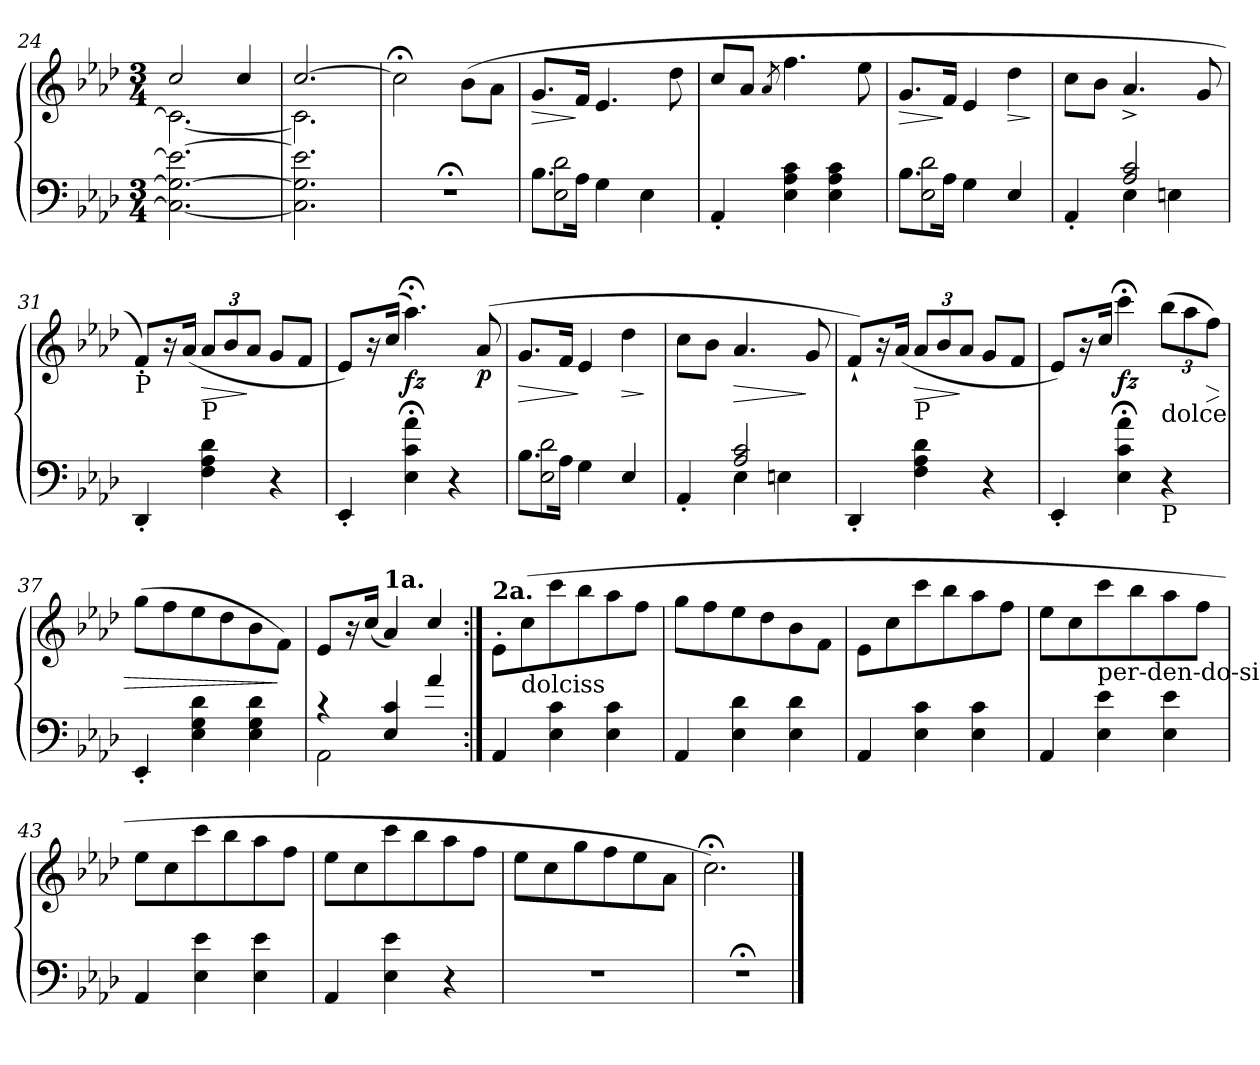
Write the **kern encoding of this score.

**kern	**kern	**dynam
*part1	*part1	*part1
*staff2	*staff1	*staff1/2
*clefF4	*clefG2	*
*k[b-e-a-d-]	*k[b-e-a-d-]	*
*A-:	*A-:	*
*M3/4	*M3/4	*
=24	=24	=24
*	*^	*
2.C\_ 2.G\_ 2.e\_	2cc/	2.c\_	.
.	4cc/	.	.
=25	=25	=25	=25
2.C\] 2.G\] 2.e\]	[2.cc/	2.c\]	.
*	*v	*v	*
=26	=26	=26
2.r;	2cc;\]	.
.	(>8b-\L	.
.	8a-\J	.
=27	=27	=27
*^	*	*
!	!	!	!LO:HP:b
8.B-\L	2E-\ 2d-\	8.g/L	>
16A-\Jk	.	16f/Jk	]
4G\	.	4.e-/	.
4E-\	4ryy	.	.
.	.	8dd-\	.
*v	*v	*	*
=28	=28	=28
4AA-'/	8cc/L	.
.	8a-/J	.
.	8qa-/	.
4E-\ 4A-\ 4c\	4.ff\	.
4E-\ 4A-\ 4c\	.	.
.	8ee-\	.
=29	=29	=29
*^	*	*
!	!	!	!LO:HP:b
8.B-\L	2E-\ 2d-\	8.g/L	>
16A-\Jk	.	16f/Jk	]
4G\	.	4e-/	.
!	!	!	!LO:HP:b
4E-/	4ryy	4dd-\	>
*v	*v	*	*
.	.	]
!!LO:LB:g=z
=30	=30	=30
*^	*	*
4AA-'/	4ryy	8cc\L	.
.	.	8b-\J	.
2A-/ 2c/	4E-\	4.a-^/	.
.	4En\	.	.
.	.	8g/	.
*v	*v	*	*
=31	=31	=31
!	!LO:TX:b:t=P	!
4DD-'/	8f'/L)	.
.	16r	.
.	(<16a-/Jk	.
*	*Xbrackettup	*
!	!LO:TX:b:t=P	!
!	!	!LO:HP:b
4F\ 4A-\ 4d-\	12a-/L	>
.	12b-/	.
.	12a-/J	]
4r	8g/L	.
.	8f/J	.
=32	=32	=32
4EE-'/	8e-/L)	.
.	16r	.
.	(<16cc/Jk	.
!	!	!LO:DY:b
4E-\; 4c\; 4a-\;	4.aa-;\)	fz
4r	.	.
!	!	!LO:DY:b
.	(>8a-/	p
=33	=33	=33
*^	*	*
!	!	!	!LO:HP:b
8.B-\L	2E-\ 2d-\	8.g/L	>
16A-\Jk	.	16f/Jk	.
4G\	.	4e-/	]
!	!	!	!LO:HP:b
4E-/	4ryy	4dd-\	>
*v	*v	*	*
.	.	]
=34	=34	=34
*^	*	*
4AA-'/	4ryy	8cc\L	.
.	.	8b-\J	.
!	!	!	!LO:HP:b
2A-/ 2c/	4E-\	4.a-/	>
.	4En\	.	.
.	.	8g/	]
*v	*v	*	*
=35	=35	=35
4DD-'/	8f`/L)	.
.	16r	.
.	(<16a-/Jk	.
!	!LO:TX:b:t=P	!
!	!	!LO:HP:b
4F\ 4A-\ 4d-\	12a-/L	>
.	12b-/	.
.	12a-/J	]
4r	8g/L	.
.	8f/J	.
!!LO:PB:g=z
=36	=36	=36
4EE-'/	8e-/L)	.
.	16r	.
.	16cc/Jk	.
!	!	!LO:DY:b
4E-\; 4c\; 4a-\;	4ccc;\	fz
!	!LO:TX:b:t=dolce	!
!LO:TX:b:t=P	!	!
4r	(>12bb-\L	.
.	12aa-\	.
!	!	!LO:HP:b
.	12ff\J)	>
=37	=37	=37
4EE-'/	(>8gg\L	.
.	8ff\	.
4E-\ 4G\ 4d-\	8ee-\	.
.	8dd-\	.
4E-\ 4G\ 4d-\	8b-\	.
.	8f\J)	]
=38	=38	=38
*^	*	*
4rc	2AA-\	8e-/L	.
.	.	16r	.
.	.	(<16cc/Jk	.
!	!	!LO:TX:a:B:t=1a.	!
4E-/ 4c/	.	4a-/)	.
4a-/	4ryy	4cc/	.
=39:|!	=39:|!	=39:|!	=39:|!
!	!	!LO:TX:a:B:t=2a.	!
*v	*v	*	*
4AA-/	8e-'\L	.
!	!LO:TX:b:t=dolciss	!
.	(>8cc\	.
4E-\ 4c\	8ccc\	.
.	8bb-\	.
4E-\ 4c\	8aa-\	.
.	8ff\J	.
=40	=40	=40
4AA-/	8gg\L	.
.	8ff\	.
4E-\ 4d-\	8ee-\	.
.	8dd-\	.
4E-\ 4d-\	8b-\	.
.	8f\J	.
=41	=41	=41
4AA-/	8e-\L	.
.	8cc\	.
4E-\ 4c\	8ccc\	.
.	8bb-\	.
4E-\ 4c\	8aa-\	.
.	8ff\J	.
!!LO:LB:g=z
=42	=42	=42
4AA-/	8ee-\L	.
.	8cc\	.
!	!LO:TX:b:t=per-den-do-si	!
4E-\ 4e-\	8ccc\	.
.	8bb-\	.
4E-\ 4e-\	8aa-\	.
.	8ff\J	.
=43	=43	=43
4AA-/	8ee-\L	.
.	8cc\	.
4E-\ 4e-\	8ccc\	.
.	8bb-\	.
4E-\ 4e-\	8aa-\	.
.	8ff\J	.
=44	=44	=44
4AA-/	8ee-\L	.
.	8cc\	.
4E-\ 4e-\	8ccc\	.
.	8bb-\	.
4r	8aa-\	.
.	8ff\J	.
=45	=45	=45
2.r	8ee-\L	.
.	8cc\	.
.	8gg\	.
.	8ff\	.
.	8ee-\	.
.	8a-\J	.
=46	=46	=46
2.r;	2.cc;\)	.
==	==	==
*-	*-	*-
